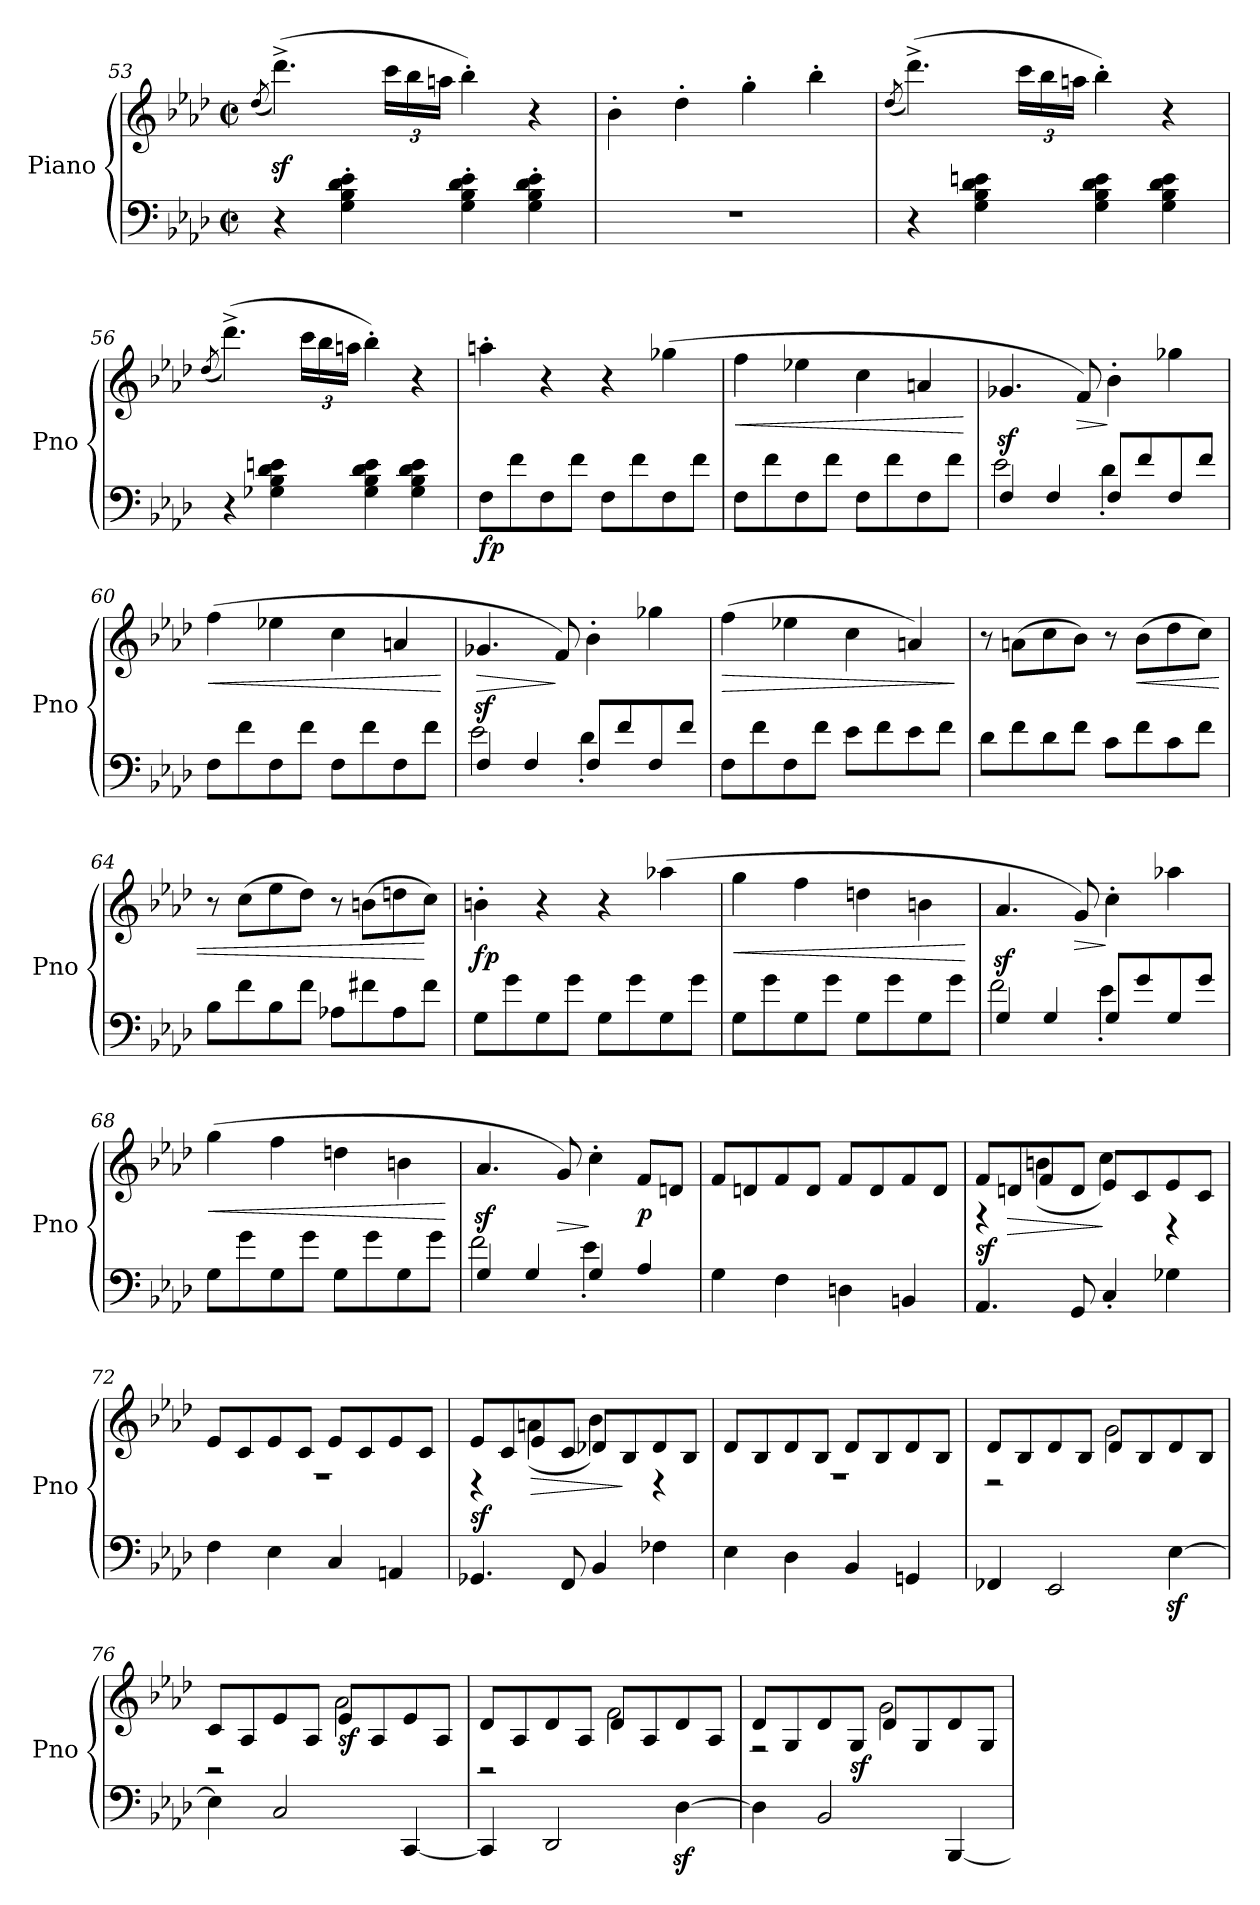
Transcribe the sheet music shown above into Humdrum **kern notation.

**kern	**kern	**dynam
*part1	*part1	*part1
*staff2	*staff1	*staff1/2
*I"Piano	*	*
*I'Pno	*	*
*clefF4	*clefG2	*
*k[b-e-a-d-]	*k[b-e-a-d-]	*
*A-:	*A-:	*
*M2/2	*M2/2	*
*met(c|)	*met(c|)	*
=53	=53	=53
.	(<8qdd-/	.
4r	(>4.ddd-z<^\)	.
4G\' 4B-\' 4d-\' 4e-\'	.	.
*	*Xbrackettup	*
.	24ccc\LL	.
.	24bb-\	.
.	24aan\JJ	.
4G\' 4B-\' 4d-\' 4e-\'	4bb-'\)	.
4G\' 4B-\' 4d-\' 4e-\'	4r	.
=54	=54	=54
1r	4b-'\	.
.	4dd-'\	.
.	4gg'\	.
.	4bb-'\	.
=55	=55	=55
.	(<8qdd-/	.
4r	(>4.ddd-^\)	.
4G\ 4B-\ 4d-\ 4en\	.	.
.	24ccc\LL	.
.	24bb-\	.
.	24aan\JJ	.
4G\ 4B-\ 4d-\ 4e\	4bb-'\)	.
4G\ 4B-\ 4d-\ 4e\	4r	.
!!LO:LB:g=z
=56	=56	=56
.	(<8qdd-/	.
4r	(>4.ddd-^\)	.
4G-X\ 4B-\ 4d-\ 4en\	.	.
.	24ccc\LL	.
.	24bb-\	.
.	24aan\JJ	.
4G-\ 4B-\ 4d-\ 4e\	4bb-'\)	.
4G-\ 4B-\ 4d-\ 4e\	4r	.
=57	=57	=57
!	!	!LO:DY:b=2
8F\L	4aan'\	fp
8f\	.	.
8F\	4r	.
8f\J	.	.
8F\L	4r	.
8f\	.	.
8F\	(>4gg-X\	.
8f\J	.	.
=58	=58	=58
!	!	!LO:HP:b
8F\L	4ff\	<
8f\	.	.
8F\	4ee-X\	.
8f\J	.	.
8F\L	4cc\	.
8f\	.	.
8F\	4an/	.
8f\J	.	.
.	.	[
=59	=59	=59
*^	*	*
4F/	2e-\	4.g-Xz</	.
4F/	.	.	.
!	!	!	!LO:HP:b
.	.	8f/)	>
8F/L	4d-'\	4b-'\	]
8f/	.	.	.
8F/	4ryy	4gg-X\	.
8f/J	.	.	.
*v	*v	*	*
=60	=60	=60
!	!	!LO:HP:b
8F\L	(>4ff\	<
8f\	.	.
8F\	4ee-X\	.
8f\J	.	.
8F\L	4cc\	.
8f\	.	.
8F\	4an/	.
8f\J	.	.
.	.	[
!!LO:LB:g=z
=61	=61	=61
*^	*	*
!	!	!	!LO:HP:b
4F/	2e-\	4.g-Xz</	>
4F/	.	.	.
.	.	8f/)	]
8F/L	4d-'\	4b-'\	.
8f/	.	.	.
8F/	4ryy	4gg-X\	.
8f/J	.	.	.
*v	*v	*	*
=62	=62	=62
!	!	!LO:HP:b
8F\L	(>4ff\	>
8f\	.	.
8F\	4ee-X\	.
8f\J	.	.
8e-\L	4cc\	.
8f\	.	.
8e-\	4an/)	.
8f\J	.	.
.	.	]
=63	=63	=63
8d-\L	8r	.
8f\	(>8an\L	.
8d-\	8cc\	.
8f\J	8b-\J)	.
8c\L	8r	.
!	!	!LO:HP:b
8f\	(>8b-\L	<
8c\	8dd-\	.
8f\J	8cc\J)	.
=64	=64	=64
8B-\L	8r	.
8f\	(>8cc\L	.
8B-\	8ee-\	.
8f\J	8dd-\J)	.
8A-X\L	8r	.
8f#X\	(>8bn\L	.
8A-\	8ddn\	.
8f#\J	8cc\J)	[
=65	=65	=65
!	!	!LO:DY:b
8G\L	4bn'\	fp
8g\	.	.
8G\	4r	.
8g\J	.	.
8G\L	4r	.
8g\	.	.
8G\	(>4aa-X\	.
8g\J	.	.
!!LO:LB:g=z
=66	=66	=66
!	!	!LO:HP:b
8G\L	4gg\	<
8g\	.	.
8G\	4ff\	.
8g\J	.	.
8G\L	4ddn\	.
8g\	.	.
8G\	4bn\	.
8g\J	.	.
.	.	[
=67	=67	=67
*^	*	*
4G/	2f\	4.a-z</	.
4G/	.	.	.
!	!	!	!LO:HP:b
.	.	8g/)	>
8G/L	4e-'\	4cc'\	]
8g/	.	.	.
8G/	4ryy	4aa-X\	.
8g/J	.	.	.
*v	*v	*	*
=68	=68	=68
!	!	!LO:HP:b
8G\L	(>4gg\	<
8g\	.	.
8G\	4ff\	.
8g\J	.	.
8G\L	4ddn\	.
8g\	.	.
8G\	4bn\	.
8g\J	.	.
.	.	[
=69	=69	=69
*^	*	*
4G/	2f\	4.a-z</	.
4G/	.	.	.
!	!	!	!LO:HP:b
.	.	8g/)	>
4G/	4e-'\	4cc'\	]
!	!	!	!LO:DY:b
4A-/	4ryy	8f/L	p
.	.	8dn/J	.
*v	*v	*	*
=70	=70	=70
4G\	8f/L	.
.	8dn/	.
4F\	8f/	.
.	8d/J	.
4Dn\	8f/L	.
.	8d/	.
4BBn/	8f/	.
.	8d/J	.
!!LO:PB:g=z
=71	=71	=71
*	*^	*
!	!	!	!LO:DY:b
4.AA-/	8f/L	4r	sf
!	!	!	!LO:HP:b
.	8dn/	.	>
.	8f/	(<4bn\	.
8GG/	8d/J	.	.
4C'/	8e-/L	4cc\)	]
.	8c/	.	.
4G-X\	8e-/	4r	.
.	8c/J	.	.
=72	=72	=72	=72
4F\	8e-/L	1r	.
.	8c/	.	.
4E-\	8e-/	.	.
.	8c/J	.	.
4C/	8e-/L	.	.
.	8c/	.	.
4AAn/	8e-/	.	.
.	8c/J	.	.
=73	=73	=73	=73
!	!	!	!LO:DY:b
4.GG-X/	8e-/L	4r	sf
.	8c/	.	.
!	!	!	!LO:HP:b
.	8e-/	(<4an\	>
8FF/	8c/J	.	.
4BB-/	8d-X/L	4b-\)	.
.	8B-/	.	]
4F-X\	8d-/	4r	.
.	8B-/J	.	.
=74	=74	=74	=74
4E-\	8d-/L	1r	.
.	8B-/	.	.
4D-\	8d-/	.	.
.	8B-/J	.	.
4BB-/	8d-/L	.	.
.	8B-/	.	.
4GGn/	8d-/	.	.
.	8B-/J	.	.
=75	=75	=75	=75
4FF-X/	8d-/L	2r	.
.	8B-/	.	.
2EE-/	8d-/	.	.
.	8B-/J	.	.
.	8d-/L	2g\	.
.	8B-/	.	.
[4E-z<\	8d-/	.	.
.	8B-/J	.	.
!!LO:LB:g=z	!!
=76	=76	=76	=76
4E-\]	8c/L	2r	.
.	8A-/	.	.
2C/	8e-/	.	.
.	8A-/J	.	.
!	!	!	!LO:DY:b
.	8e-/L	2a-\	sf
.	8A-/	.	.
[4CC/	8e-/	.	.
.	8A-/J	.	.
=77	=77	=77	=77
4CC/]	8d-/L	2r	.
.	8A-/	.	.
2DD-/	8d-/	.	.
.	8A-/J	.	.
.	8d-/L	2f\	.
.	8A-/	.	.
[4D-z<\	8d-/	.	.
.	8A-/J	.	.
=78	=78	=78	=78
4D-\]	8d-/L	2r	.
.	8G/	.	.
2BB-/	8d-/	.	.
!	!	!	!LO:DY:b
.	8G/J	.	sf
.	8d-/L	2g\	.
.	8G/	.	.
[4BBB-/	8d-/	.	.
.	8G/J	.	.
*	*v	*v	*
=	=	=
*-	*-	*-
